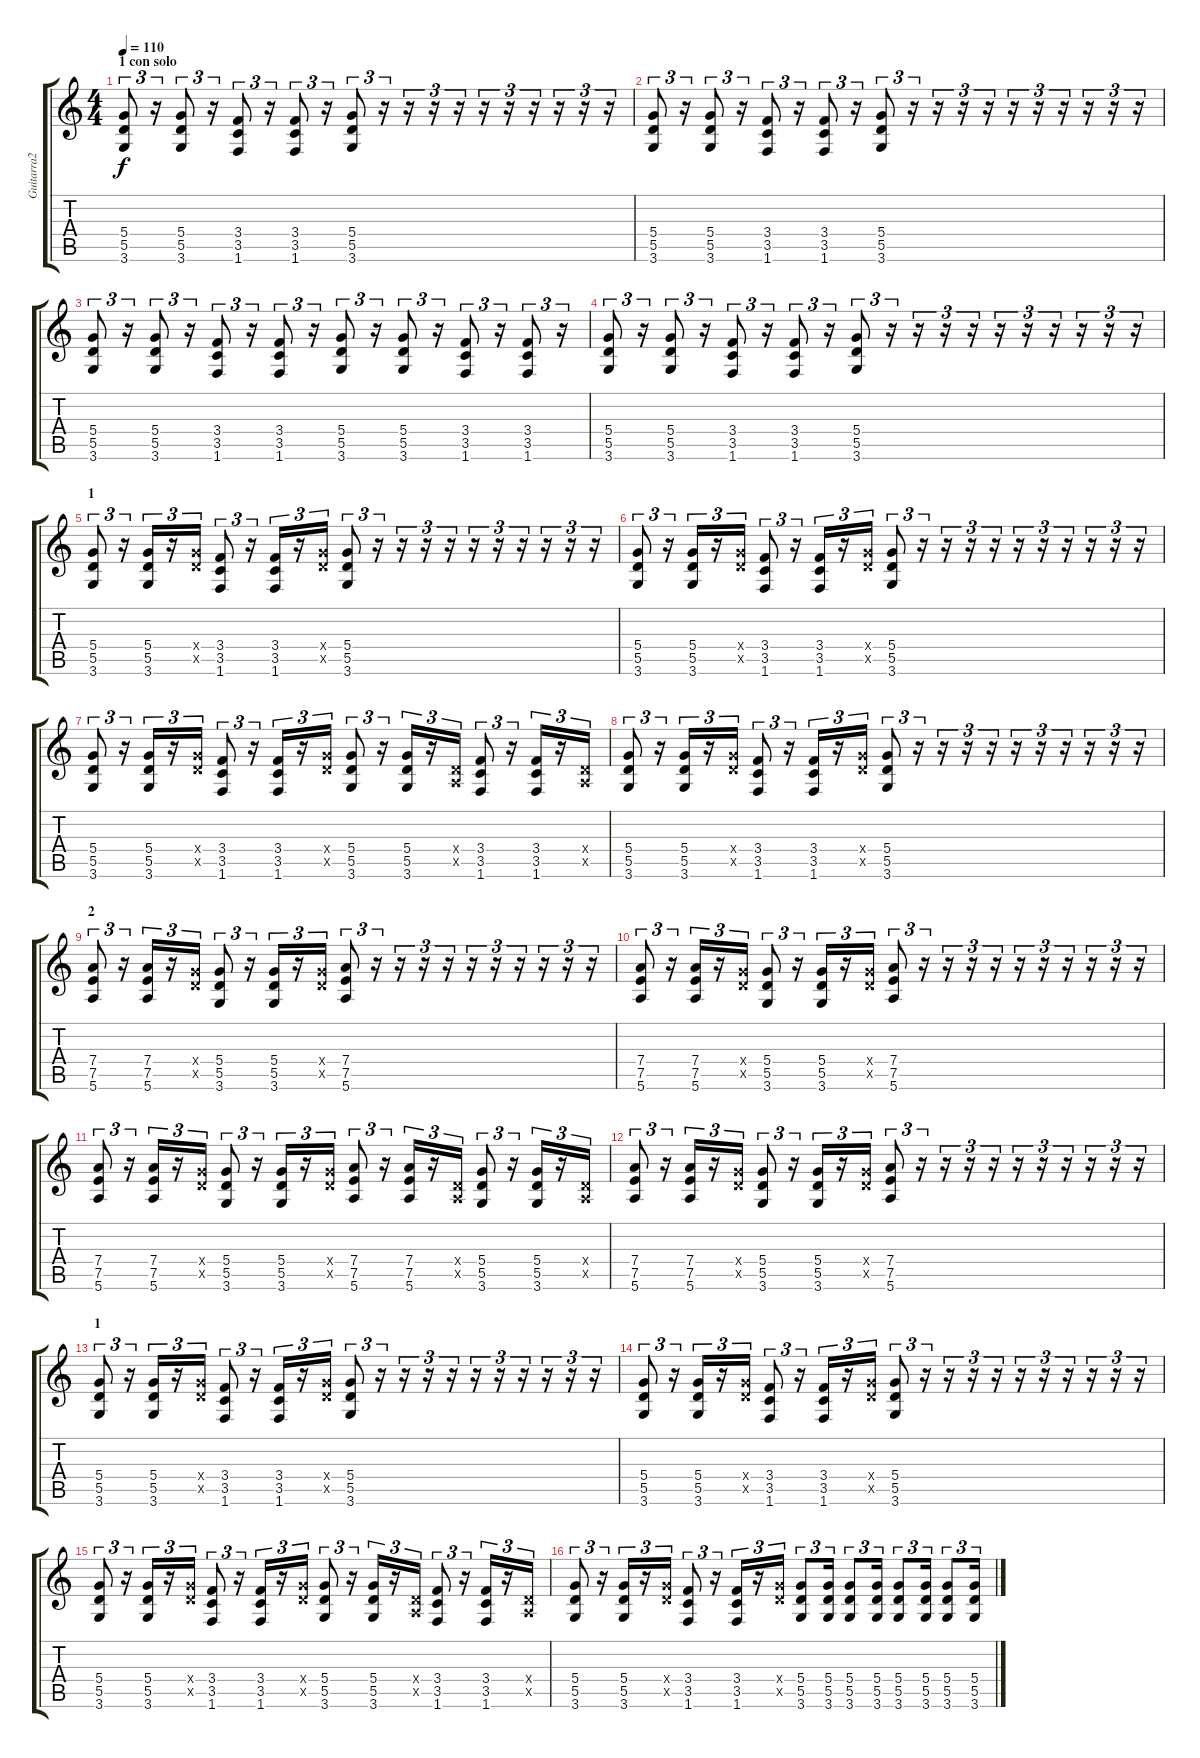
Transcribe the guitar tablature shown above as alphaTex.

\track ("Guitarra2" "Guitarra2") {instrument acousticguitarsteel}
\staff {score tabs}
\tuning (E4 B3 G3 D3 A2 E2) {hide}
\ts (4 4)
\section ("" "1 con solo")
\tempo 110
\clef g2
\ks c
(5.4 5.5 3.6).8{tu (3 2) dy f volume 9} r.16{tu (3 2)} (5.4 5.5 3.6).8{tu (3 2)} r.16{tu (3 2)} (3.4 3.5 1.6).8{tu (3 2)} r.16{tu (3 2)} (3.4 3.5 1.6).8{tu (3 2)} r.16{tu (3 2)} (5.4 5.5 3.6).8{tu (3 2)} r.16{tu (3 2)} r.16{tu (3 2)} r.16{tu (3 2)} r.16{tu (3 2)} r.16{tu (3 2)} r.16{tu (3 2)} r.16{tu (3 2)} r.16{tu (3 2)} r.16{tu (3 2)} r.16{tu (3 2)} |
(5.4 5.5 3.6).8{tu (3 2)} r.16{tu (3 2)} (5.4 5.5 3.6).8{tu (3 2)} r.16{tu (3 2)} (3.4 3.5 1.6).8{tu (3 2)} r.16{tu (3 2)} (3.4 3.5 1.6).8{tu (3 2)} r.16{tu (3 2)} (5.4 5.5 3.6).8{tu (3 2)} r.16{tu (3 2)} r.16{tu (3 2)} r.16{tu (3 2)} r.16{tu (3 2)} r.16{tu (3 2)} r.16{tu (3 2)} r.16{tu (3 2)} r.16{tu (3 2)} r.16{tu (3 2)} r.16{tu (3 2)} |
(5.4 5.5 3.6).8{tu (3 2)} r.16{tu (3 2)} (5.4 5.5 3.6).8{tu (3 2)} r.16{tu (3 2)} (3.4 3.5 1.6).8{tu (3 2)} r.16{tu (3 2)} (3.4 3.5 1.6).8{tu (3 2)} r.16{tu (3 2)} (5.4 5.5 3.6).8{tu (3 2)} r.16{tu (3 2)} (5.4 5.5 3.6).8{tu (3 2)} r.16{tu (3 2)} (3.4 3.5 1.6).8{tu (3 2)} r.16{tu (3 2)} (3.4 3.5 1.6).8{tu (3 2)} r.16{tu (3 2)} |
(5.4 5.5 3.6).8{tu (3 2)} r.16{tu (3 2)} (5.4 5.5 3.6).8{tu (3 2)} r.16{tu (3 2)} (3.4 3.5 1.6).8{tu (3 2)} r.16{tu (3 2)} (3.4 3.5 1.6).8{tu (3 2)} r.16{tu (3 2)} (5.4 5.5 3.6).8{tu (3 2)} r.16{tu (3 2)} r.16{tu (3 2)} r.16{tu (3 2)} r.16{tu (3 2)} r.16{tu (3 2)} r.16{tu (3 2)} r.16{tu (3 2)} r.16{tu (3 2)} r.16{tu (3 2)} r.16{tu (3 2)} |
\section ("" "1")
(5.4 5.5 3.6).8{tu (3 2) volume 13} r.16{tu (3 2)} (5.4 5.5 3.6).16{tu (3 2)} r.16{tu (3 2)} (5.4{x} 5.5{x}).16{tu (3 2)} (3.4 3.5 1.6).8{tu (3 2)} r.16{tu (3 2)} (3.4 3.5 1.6).16{tu (3 2)} r.16{tu (3 2)} (5.4{x} 5.5{x}).16{tu (3 2)} (5.4 5.5 3.6).8{tu (3 2)} r.16{tu (3 2)} r.16{tu (3 2)} r.16{tu (3 2)} r.16{tu (3 2)} r.16{tu (3 2)} r.16{tu (3 2)} r.16{tu (3 2)} r.16{tu (3 2)} r.16{tu (3 2)} r.16{tu (3 2)} |
(5.4 5.5 3.6).8{tu (3 2)} r.16{tu (3 2)} (5.4 5.5 3.6).16{tu (3 2)} r.16{tu (3 2)} (5.4{x} 5.5{x}).16{tu (3 2)} (3.4 3.5 1.6).8{tu (3 2)} r.16{tu (3 2)} (3.4 3.5 1.6).16{tu (3 2)} r.16{tu (3 2)} (5.4{x} 5.5{x}).16{tu (3 2)} (5.4 5.5 3.6).8{tu (3 2)} r.16{tu (3 2)} r.16{tu (3 2)} r.16{tu (3 2)} r.16{tu (3 2)} r.16{tu (3 2)} r.16{tu (3 2)} r.16{tu (3 2)} r.16{tu (3 2)} r.16{tu (3 2)} r.16{tu (3 2)} |
(5.4 5.5 3.6).8{tu (3 2)} r.16{tu (3 2)} (5.4 5.5 3.6).16{tu (3 2)} r.16{tu (3 2)} (5.4{x} 5.5{x}).16{tu (3 2)} (3.4 3.5 1.6).8{tu (3 2)} r.16{tu (3 2)} (3.4 3.5 1.6).16{tu (3 2)} r.16{tu (3 2)} (5.4{x} 5.5{x}).16{tu (3 2)} (5.4 5.5 3.6).8{tu (3 2)} r.16{tu (3 2)} (5.4 5.5 3.6).16{tu (3 2)} r.16{tu (3 2)} (0.4{x} 0.5{x}).16{tu (3 2)} (3.4 3.5 1.6).8{tu (3 2)} r.16{tu (3 2)} (3.4 3.5 1.6).16{tu (3 2)} r.16{tu (3 2)} (0.4{x} 0.5{x}).16{tu (3 2)} |
(5.4 5.5 3.6).8{tu (3 2)} r.16{tu (3 2)} (5.4 5.5 3.6).16{tu (3 2)} r.16{tu (3 2)} (5.4{x} 5.5{x}).16{tu (3 2)} (3.4 3.5 1.6).8{tu (3 2)} r.16{tu (3 2)} (3.4 3.5 1.6).16{tu (3 2)} r.16{tu (3 2)} (5.4{x} 5.5{x}).16{tu (3 2)} (5.4 5.5 3.6).8{tu (3 2)} r.16{tu (3 2)} r.16{tu (3 2)} r.16{tu (3 2)} r.16{tu (3 2)} r.16{tu (3 2)} r.16{tu (3 2)} r.16{tu (3 2)} r.16{tu (3 2)} r.16{tu (3 2)} r.16{tu (3 2)} |
\section ("" "2")
(7.4 7.5 5.6).8{tu (3 2)} r.16{tu (3 2)} (7.4 7.5 5.6).16{tu (3 2)} r.16{tu (3 2)} (5.4{x} 5.5{x}).16{tu (3 2)} (5.4 5.5 3.6).8{tu (3 2)} r.16{tu (3 2)} (5.4 5.5 3.6).16{tu (3 2)} r.16{tu (3 2)} (5.4{x} 5.5{x}).16{tu (3 2)} (7.4 7.5 5.6).8{tu (3 2)} r.16{tu (3 2)} r.16{tu (3 2)} r.16{tu (3 2)} r.16{tu (3 2)} r.16{tu (3 2)} r.16{tu (3 2)} r.16{tu (3 2)} r.16{tu (3 2)} r.16{tu (3 2)} r.16{tu (3 2)} |
(7.4 7.5 5.6).8{tu (3 2)} r.16{tu (3 2)} (7.4 7.5 5.6).16{tu (3 2)} r.16{tu (3 2)} (5.4{x} 5.5{x}).16{tu (3 2)} (5.4 5.5 3.6).8{tu (3 2)} r.16{tu (3 2)} (5.4 5.5 3.6).16{tu (3 2)} r.16{tu (3 2)} (5.4{x} 5.5{x}).16{tu (3 2)} (7.4 7.5 5.6).8{tu (3 2)} r.16{tu (3 2)} r.16{tu (3 2)} r.16{tu (3 2)} r.16{tu (3 2)} r.16{tu (3 2)} r.16{tu (3 2)} r.16{tu (3 2)} r.16{tu (3 2)} r.16{tu (3 2)} r.16{tu (3 2)} |
(7.4 7.5 5.6).8{tu (3 2)} r.16{tu (3 2)} (7.4 7.5 5.6).16{tu (3 2)} r.16{tu (3 2)} (5.4{x} 5.5{x}).16{tu (3 2)} (5.4 5.5 3.6).8{tu (3 2)} r.16{tu (3 2)} (5.4 5.5 3.6).16{tu (3 2)} r.16{tu (3 2)} (5.4{x} 5.5{x}).16{tu (3 2)} (7.4 7.5 5.6).8{tu (3 2)} r.16{tu (3 2)} (7.4 7.5 5.6).16{tu (3 2)} r.16{tu (3 2)} (0.4{x} 0.5{x}).16{tu (3 2)} (5.4 5.5 3.6).8{tu (3 2)} r.16{tu (3 2)} (5.4 5.5 3.6).16{tu (3 2)} r.16{tu (3 2)} (0.4{x} 0.5{x}).16{tu (3 2)} |
(7.4 7.5 5.6).8{tu (3 2)} r.16{tu (3 2)} (7.4 7.5 5.6).16{tu (3 2)} r.16{tu (3 2)} (5.4{x} 5.5{x}).16{tu (3 2)} (5.4 5.5 3.6).8{tu (3 2)} r.16{tu (3 2)} (5.4 5.5 3.6).16{tu (3 2)} r.16{tu (3 2)} (5.4{x} 5.5{x}).16{tu (3 2)} (7.4 7.5 5.6).8{tu (3 2)} r.16{tu (3 2)} r.16{tu (3 2)} r.16{tu (3 2)} r.16{tu (3 2)} r.16{tu (3 2)} r.16{tu (3 2)} r.16{tu (3 2)} r.16{tu (3 2)} r.16{tu (3 2)} r.16{tu (3 2)} |
\section ("" "1")
(5.4 5.5 3.6).8{tu (3 2)} r.16{tu (3 2)} (5.4 5.5 3.6).16{tu (3 2)} r.16{tu (3 2)} (5.4{x} 5.5{x}).16{tu (3 2)} (3.4 3.5 1.6).8{tu (3 2)} r.16{tu (3 2)} (3.4 3.5 1.6).16{tu (3 2)} r.16{tu (3 2)} (5.4{x} 5.5{x}).16{tu (3 2)} (5.4 5.5 3.6).8{tu (3 2)} r.16{tu (3 2)} r.16{tu (3 2)} r.16{tu (3 2)} r.16{tu (3 2)} r.16{tu (3 2)} r.16{tu (3 2)} r.16{tu (3 2)} r.16{tu (3 2)} r.16{tu (3 2)} r.16{tu (3 2)} |
(5.4 5.5 3.6).8{tu (3 2)} r.16{tu (3 2)} (5.4 5.5 3.6).16{tu (3 2)} r.16{tu (3 2)} (5.4{x} 5.5{x}).16{tu (3 2)} (3.4 3.5 1.6).8{tu (3 2)} r.16{tu (3 2)} (3.4 3.5 1.6).16{tu (3 2)} r.16{tu (3 2)} (5.4{x} 5.5{x}).16{tu (3 2)} (5.4 5.5 3.6).8{tu (3 2)} r.16{tu (3 2)} r.16{tu (3 2)} r.16{tu (3 2)} r.16{tu (3 2)} r.16{tu (3 2)} r.16{tu (3 2)} r.16{tu (3 2)} r.16{tu (3 2)} r.16{tu (3 2)} r.16{tu (3 2)} |
(5.4 5.5 3.6).8{tu (3 2)} r.16{tu (3 2)} (5.4 5.5 3.6).16{tu (3 2)} r.16{tu (3 2)} (5.4{x} 5.5{x}).16{tu (3 2)} (3.4 3.5 1.6).8{tu (3 2)} r.16{tu (3 2)} (3.4 3.5 1.6).16{tu (3 2)} r.16{tu (3 2)} (5.4{x} 5.5{x}).16{tu (3 2)} (5.4 5.5 3.6).8{tu (3 2)} r.16{tu (3 2)} (5.4 5.5 3.6).16{tu (3 2)} r.16{tu (3 2)} (0.4{x} 0.5{x}).16{tu (3 2)} (3.4 3.5 1.6).8{tu (3 2)} r.16{tu (3 2)} (3.4 3.5 1.6).16{tu (3 2)} r.16{tu (3 2)} (0.4{x} 0.5{x}).16{tu (3 2)} |
(5.4 5.5 3.6).8{tu (3 2)} r.16{tu (3 2)} (5.4 5.5 3.6).16{tu (3 2)} r.16{tu (3 2)} (5.4{x} 5.5{x}).16{tu (3 2)} (3.4 3.5 1.6).8{tu (3 2)} r.16{tu (3 2)} (3.4 3.5 1.6).16{tu (3 2)} r.16{tu (3 2)} (5.4{x} 5.5{x}).16{tu (3 2)} (5.4 5.5 3.6).8{tu (3 2)} (5.4 5.5 3.6).16{tu (3 2)} (5.4 5.5 3.6).8{tu (3 2)} (5.4 5.5 3.6).16{tu (3 2)} (5.4 5.5 3.6).8{tu (3 2)} (5.4 5.5 3.6).16{tu (3 2)} (5.4 5.5 3.6).8{tu (3 2)} (5.4 5.5 3.6).16{tu (3 2)}
